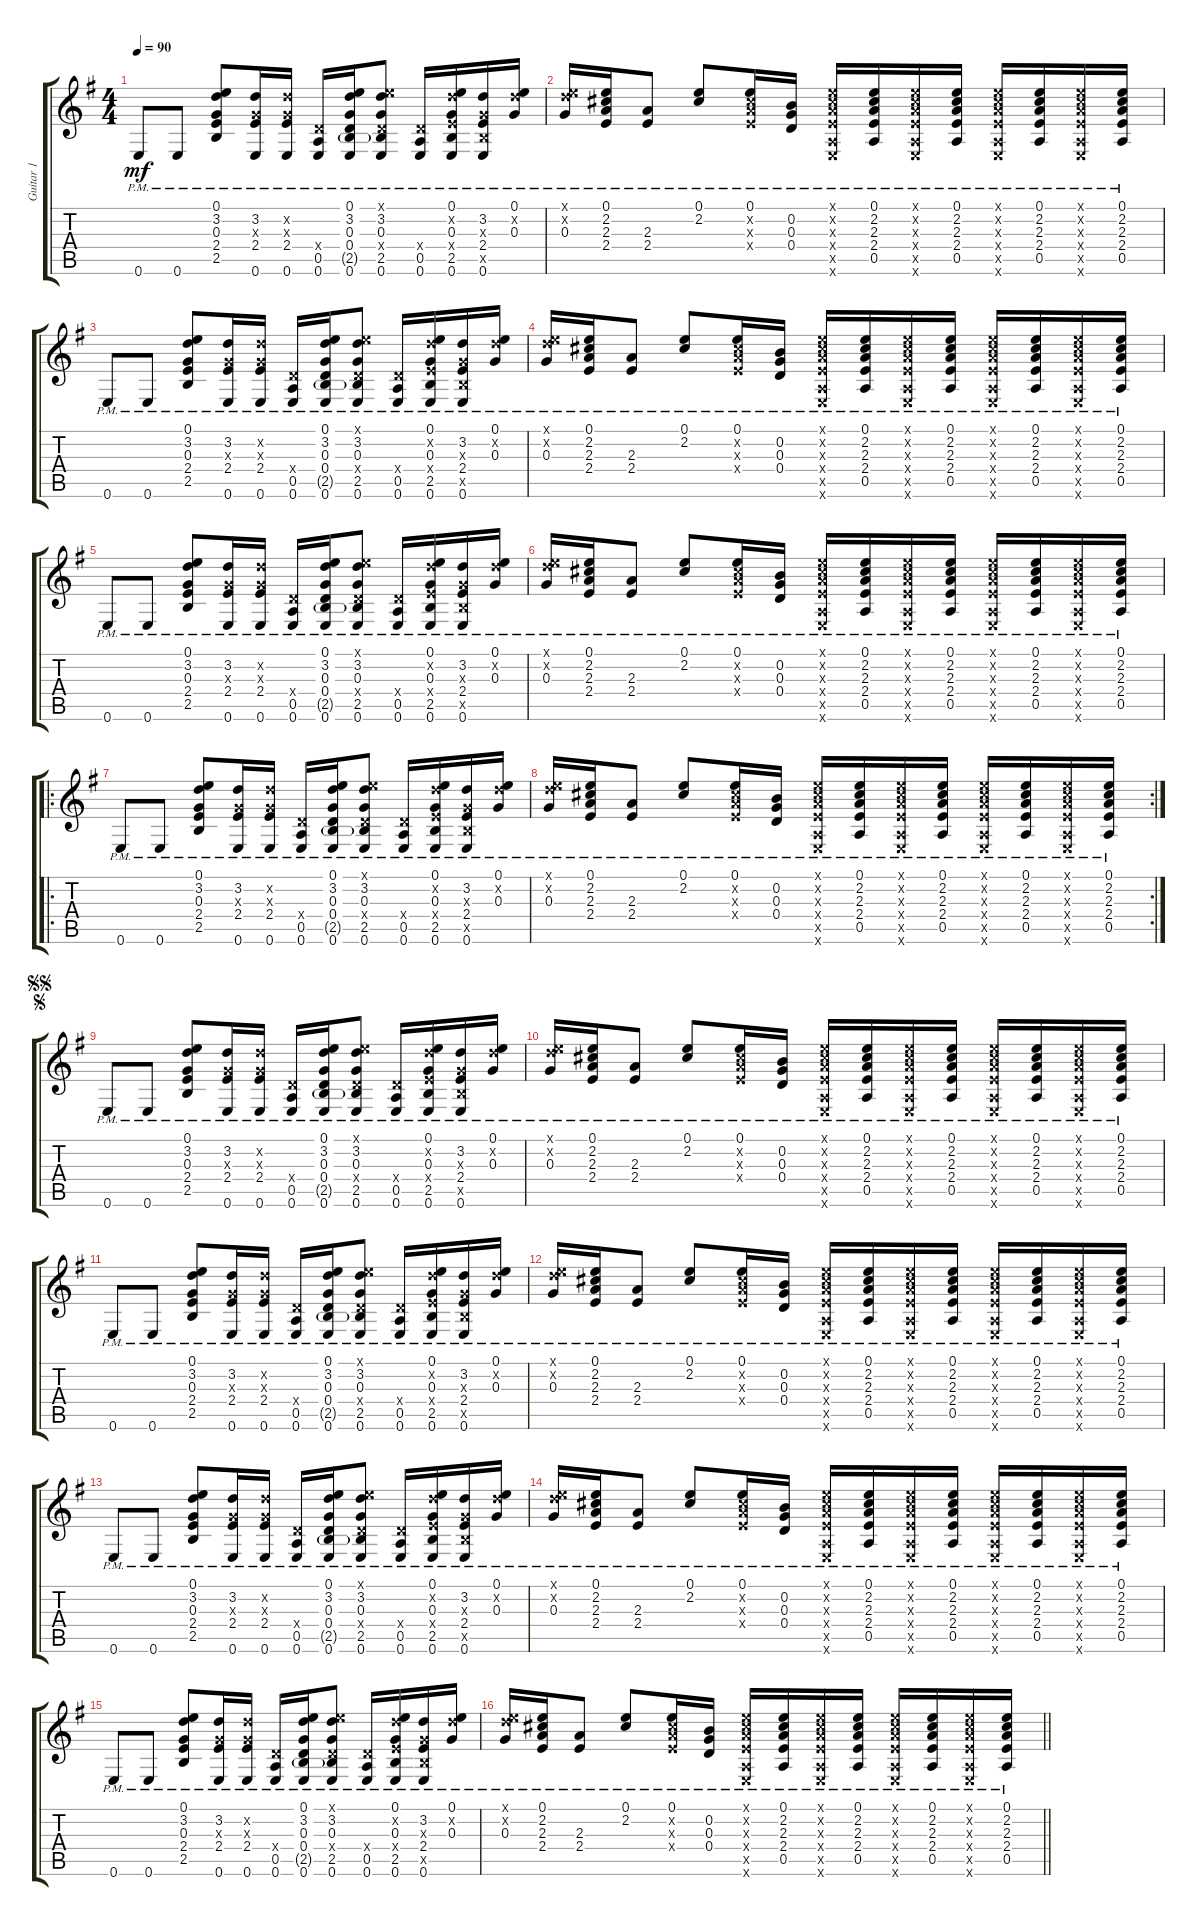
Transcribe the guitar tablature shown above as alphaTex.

\track ("Guitar 1" "Guitar 1") {instrument overdrivenguitar}
\staff {score tabs}
\tuning (E4 B3 G3 D3 A2 E2) {hide}
\ts (4 4)
\tempo 90
\clef g2
\ks g
0.6{pm}.8{dy mf instrument overdrivenguitar} 0.6{pm}.8 (0.1{pm} 3.2{pm} 0.3{pm} 2.4{pm} 2.5{pm}).8 (3.2{pm} 0.3{pm x} 2.4{pm} 0.6{pm}).16 (3.2{pm x} 0.3{pm x} 2.4{pm} 0.6{pm}).16 (0.4{pm x} 0.5{pm} 0.6{pm}).16 (0.1{pm} 3.2{pm} 0.3{pm} 0.4{pm} 2.5{g pm} 0.6{pm}).16 (0.1{pm x} 3.2{pm} 0.3{pm} 0.4{pm x} 2.5{pm} 0.6{pm}).8 (0.4{pm x} 0.5{pm} 0.6{pm}).16 (0.1{pm} 3.2{pm x} 0.3{pm} 2.4{pm x} 2.5{pm} 0.6{pm}).16 (3.2{pm} 0.3{pm x} 2.4{pm} 2.5{pm x} 0.6{pm}).16 (0.1{pm} 3.2{pm x} 0.3{pm}).16 |
(0.1{pm x} 3.2{pm x} 0.3{pm}).16 (0.1{pm} 2.2{pm} 2.3{pm} 2.4{pm}).16 (2.3{pm} 2.4{pm}).8 (0.1{pm} 2.2{pm}).8 (0.1{pm} 2.2{pm x} 2.3{pm x} 2.4{pm x}).16 (0.2{pm} 0.3{pm} 0.4{pm}).16 (0.1{pm x} 2.2{pm x} 2.3{pm x} 2.4{pm x} 0.5{pm x} 0.6{pm x}).16 (0.1{pm} 2.2{pm} 2.3{pm} 2.4{pm} 0.5{pm}).16 (0.1{pm x} 2.2{pm x} 2.3{pm x} 2.4{pm x} 0.5{pm x} 0.6{pm x}).16 (0.1{pm} 2.2{pm} 2.3{pm} 2.4{pm} 0.5{pm}).16 (0.1{pm x} 2.2{pm x} 2.3{pm x} 2.4{pm x} 0.5{pm x} 0.6{pm x}).16 (0.1{pm} 2.2{pm} 2.3{pm} 2.4{pm} 0.5{pm}).16 (0.1{pm x} 2.2{pm x} 2.3{pm x} 2.4{pm x} 0.5{pm x} 0.6{pm x}).16 (0.1{pm} 2.2{pm} 2.3{pm} 2.4{pm} 0.5{pm}).16 |
0.6{pm}.8 0.6{pm}.8 (0.1{pm} 3.2{pm} 0.3{pm} 2.4{pm} 2.5{pm}).8 (3.2{pm} 0.3{pm x} 2.4{pm} 0.6{pm}).16 (3.2{pm x} 0.3{pm x} 2.4{pm} 0.6{pm}).16 (0.4{pm x} 0.5{pm} 0.6{pm}).16 (0.1{pm} 3.2{pm} 0.3{pm} 0.4{pm} 2.5{g pm} 0.6{pm}).16 (0.1{pm x} 3.2{pm} 0.3{pm} 0.4{pm x} 2.5{pm} 0.6{pm}).8 (0.4{pm x} 0.5{pm} 0.6{pm}).16 (0.1{pm} 3.2{pm x} 0.3{pm} 2.4{pm x} 2.5{pm} 0.6{pm}).16 (3.2{pm} 0.3{pm x} 2.4{pm} 2.5{pm x} 0.6{pm}).16 (0.1{pm} 3.2{pm x} 0.3{pm}).16 |
(0.1{pm x} 3.2{pm x} 0.3{pm}).16 (0.1{pm} 2.2{pm} 2.3{pm} 2.4{pm}).16 (2.3{pm} 2.4{pm}).8 (0.1{pm} 2.2{pm}).8 (0.1{pm} 2.2{pm x} 2.3{pm x} 2.4{pm x}).16 (0.2{pm} 0.3{pm} 0.4{pm}).16 (0.1{pm x} 2.2{pm x} 2.3{pm x} 2.4{pm x} 0.5{pm x} 0.6{pm x}).16 (0.1{pm} 2.2{pm} 2.3{pm} 2.4{pm} 0.5{pm}).16 (0.1{pm x} 2.2{pm x} 2.3{pm x} 2.4{pm x} 0.5{pm x} 0.6{pm x}).16 (0.1{pm} 2.2{pm} 2.3{pm} 2.4{pm} 0.5{pm}).16 (0.1{pm x} 2.2{pm x} 2.3{pm x} 2.4{pm x} 0.5{pm x} 0.6{pm x}).16 (0.1{pm} 2.2{pm} 2.3{pm} 2.4{pm} 0.5{pm}).16 (0.1{pm x} 2.2{pm x} 2.3{pm x} 2.4{pm x} 0.5{pm x} 0.6{pm x}).16 (0.1{pm} 2.2{pm} 2.3{pm} 2.4{pm} 0.5{pm}).16 |
0.6{pm}.8 0.6{pm}.8 (0.1{pm} 3.2{pm} 0.3{pm} 2.4{pm} 2.5{pm}).8 (3.2{pm} 0.3{pm x} 2.4{pm} 0.6{pm}).16 (3.2{pm x} 0.3{pm x} 2.4{pm} 0.6{pm}).16 (0.4{pm x} 0.5{pm} 0.6{pm}).16 (0.1{pm} 3.2{pm} 0.3{pm} 0.4{pm} 2.5{g pm} 0.6{pm}).16 (0.1{pm x} 3.2{pm} 0.3{pm} 0.4{pm x} 2.5{pm} 0.6{pm}).8 (0.4{pm x} 0.5{pm} 0.6{pm}).16 (0.1{pm} 3.2{pm x} 0.3{pm} 2.4{pm x} 2.5{pm} 0.6{pm}).16 (3.2{pm} 0.3{pm x} 2.4{pm} 2.5{pm x} 0.6{pm}).16 (0.1{pm} 3.2{pm x} 0.3{pm}).16 |
(0.1{pm x} 3.2{pm x} 0.3{pm}).16 (0.1{pm} 2.2{pm} 2.3{pm} 2.4{pm}).16 (2.3{pm} 2.4{pm}).8 (0.1{pm} 2.2{pm}).8 (0.1{pm} 2.2{pm x} 2.3{pm x} 2.4{pm x}).16 (0.2{pm} 0.3{pm} 0.4{pm}).16 (0.1{pm x} 2.2{pm x} 2.3{pm x} 2.4{pm x} 0.5{pm x} 0.6{pm x}).16 (0.1{pm} 2.2{pm} 2.3{pm} 2.4{pm} 0.5{pm}).16 (0.1{pm x} 2.2{pm x} 2.3{pm x} 2.4{pm x} 0.5{pm x} 0.6{pm x}).16 (0.1{pm} 2.2{pm} 2.3{pm} 2.4{pm} 0.5{pm}).16 (0.1{pm x} 2.2{pm x} 2.3{pm x} 2.4{pm x} 0.5{pm x} 0.6{pm x}).16 (0.1{pm} 2.2{pm} 2.3{pm} 2.4{pm} 0.5{pm}).16 (0.1{pm x} 2.2{pm x} 2.3{pm x} 2.4{pm x} 0.5{pm x} 0.6{pm x}).16 (0.1{pm} 2.2{pm} 2.3{pm} 2.4{pm} 0.5{pm}).16 |
\ro
0.6{pm}.8 0.6{pm}.8 (0.1{pm} 3.2{pm} 0.3{pm} 2.4{pm} 2.5{pm}).8 (3.2{pm} 0.3{pm x} 2.4{pm} 0.6{pm}).16 (3.2{pm x} 0.3{pm x} 2.4{pm} 0.6{pm}).16 (0.4{pm x} 0.5{pm} 0.6{pm}).16 (0.1{pm} 3.2{pm} 0.3{pm} 0.4{pm} 2.5{g pm} 0.6{pm}).16 (0.1{pm x} 3.2{pm} 0.3{pm} 0.4{pm x} 2.5{pm} 0.6{pm}).8 (0.4{pm x} 0.5{pm} 0.6{pm}).16 (0.1{pm} 3.2{pm x} 0.3{pm} 2.4{pm x} 2.5{pm} 0.6{pm}).16 (3.2{pm} 0.3{pm x} 2.4{pm} 2.5{pm x} 0.6{pm}).16 (0.1{pm} 3.2{pm x} 0.3{pm}).16 |
\rc 2
(0.1{pm x} 3.2{pm x} 0.3{pm}).16 (0.1{pm} 2.2{pm} 2.3{pm} 2.4{pm}).16 (2.3{pm} 2.4{pm}).8 (0.1{pm} 2.2{pm}).8 (0.1{pm} 2.2{pm x} 2.3{pm x} 2.4{pm x}).16 (0.2{pm} 0.3{pm} 0.4{pm}).16 (0.1{pm x} 2.2{pm x} 2.3{pm x} 2.4{pm x} 0.5{pm x} 0.6{pm x}).16 (0.1{pm} 2.2{pm} 2.3{pm} 2.4{pm} 0.5{pm}).16 (0.1{pm x} 2.2{pm x} 2.3{pm x} 2.4{pm x} 0.5{pm x} 0.6{pm x}).16 (0.1{pm} 2.2{pm} 2.3{pm} 2.4{pm} 0.5{pm}).16 (0.1{pm x} 2.2{pm x} 2.3{pm x} 2.4{pm x} 0.5{pm x} 0.6{pm x}).16 (0.1{pm} 2.2{pm} 2.3{pm} 2.4{pm} 0.5{pm}).16 (0.1{pm x} 2.2{pm x} 2.3{pm x} 2.4{pm x} 0.5{pm x} 0.6{pm x}).16 (0.1{pm} 2.2{pm} 2.3{pm} 2.4{pm} 0.5{pm}).16 |
\jump segno
\jump segnosegno
0.6{pm}.8 0.6{pm}.8 (0.1{pm} 3.2{pm} 0.3{pm} 2.4{pm} 2.5{pm}).8 (3.2{pm} 0.3{pm x} 2.4{pm} 0.6{pm}).16 (3.2{pm x} 0.3{pm x} 2.4{pm} 0.6{pm}).16 (0.4{pm x} 0.5{pm} 0.6{pm}).16 (0.1{pm} 3.2{pm} 0.3{pm} 0.4{pm} 2.5{g pm} 0.6{pm}).16 (0.1{pm x} 3.2{pm} 0.3{pm} 0.4{pm x} 2.5{pm} 0.6{pm}).8 (0.4{pm x} 0.5{pm} 0.6{pm}).16 (0.1{pm} 3.2{pm x} 0.3{pm} 2.4{pm x} 2.5{pm} 0.6{pm}).16 (3.2{pm} 0.3{pm x} 2.4{pm} 2.5{pm x} 0.6{pm}).16 (0.1{pm} 3.2{pm x} 0.3{pm}).16 |
(0.1{pm x} 3.2{pm x} 0.3{pm}).16 (0.1{pm} 2.2{pm} 2.3{pm} 2.4{pm}).16 (2.3{pm} 2.4{pm}).8 (0.1{pm} 2.2{pm}).8 (0.1{pm} 2.2{pm x} 2.3{pm x} 2.4{pm x}).16 (0.2{pm} 0.3{pm} 0.4{pm}).16 (0.1{pm x} 2.2{pm x} 2.3{pm x} 2.4{pm x} 0.5{pm x} 0.6{pm x}).16 (0.1{pm} 2.2{pm} 2.3{pm} 2.4{pm} 0.5{pm}).16 (0.1{pm x} 2.2{pm x} 2.3{pm x} 2.4{pm x} 0.5{pm x} 0.6{pm x}).16 (0.1{pm} 2.2{pm} 2.3{pm} 2.4{pm} 0.5{pm}).16 (0.1{pm x} 2.2{pm x} 2.3{pm x} 2.4{pm x} 0.5{pm x} 0.6{pm x}).16 (0.1{pm} 2.2{pm} 2.3{pm} 2.4{pm} 0.5{pm}).16 (0.1{pm x} 2.2{pm x} 2.3{pm x} 2.4{pm x} 0.5{pm x} 0.6{pm x}).16 (0.1{pm} 2.2{pm} 2.3{pm} 2.4{pm} 0.5{pm}).16 |
0.6{pm}.8 0.6{pm}.8 (0.1{pm} 3.2{pm} 0.3{pm} 2.4{pm} 2.5{pm}).8 (3.2{pm} 0.3{pm x} 2.4{pm} 0.6{pm}).16 (3.2{pm x} 0.3{pm x} 2.4{pm} 0.6{pm}).16 (0.4{pm x} 0.5{pm} 0.6{pm}).16 (0.1{pm} 3.2{pm} 0.3{pm} 0.4{pm} 2.5{g pm} 0.6{pm}).16 (0.1{pm x} 3.2{pm} 0.3{pm} 0.4{pm x} 2.5{pm} 0.6{pm}).8 (0.4{pm x} 0.5{pm} 0.6{pm}).16 (0.1{pm} 3.2{pm x} 0.3{pm} 2.4{pm x} 2.5{pm} 0.6{pm}).16 (3.2{pm} 0.3{pm x} 2.4{pm} 2.5{pm x} 0.6{pm}).16 (0.1{pm} 3.2{pm x} 0.3{pm}).16 |
(0.1{pm x} 3.2{pm x} 0.3{pm}).16 (0.1{pm} 2.2{pm} 2.3{pm} 2.4{pm}).16 (2.3{pm} 2.4{pm}).8 (0.1{pm} 2.2{pm}).8 (0.1{pm} 2.2{pm x} 2.3{pm x} 2.4{pm x}).16 (0.2{pm} 0.3{pm} 0.4{pm}).16 (0.1{pm x} 2.2{pm x} 2.3{pm x} 2.4{pm x} 0.5{pm x} 0.6{pm x}).16 (0.1{pm} 2.2{pm} 2.3{pm} 2.4{pm} 0.5{pm}).16 (0.1{pm x} 2.2{pm x} 2.3{pm x} 2.4{pm x} 0.5{pm x} 0.6{pm x}).16 (0.1{pm} 2.2{pm} 2.3{pm} 2.4{pm} 0.5{pm}).16 (0.1{pm x} 2.2{pm x} 2.3{pm x} 2.4{pm x} 0.5{pm x} 0.6{pm x}).16 (0.1{pm} 2.2{pm} 2.3{pm} 2.4{pm} 0.5{pm}).16 (0.1{pm x} 2.2{pm x} 2.3{pm x} 2.4{pm x} 0.5{pm x} 0.6{pm x}).16 (0.1{pm} 2.2{pm} 2.3{pm} 2.4{pm} 0.5{pm}).16 |
0.6{pm}.8 0.6{pm}.8 (0.1{pm} 3.2{pm} 0.3{pm} 2.4{pm} 2.5{pm}).8 (3.2{pm} 0.3{pm x} 2.4{pm} 0.6{pm}).16 (3.2{pm x} 0.3{pm x} 2.4{pm} 0.6{pm}).16 (0.4{pm x} 0.5{pm} 0.6{pm}).16 (0.1{pm} 3.2{pm} 0.3{pm} 0.4{pm} 2.5{g pm} 0.6{pm}).16 (0.1{pm x} 3.2{pm} 0.3{pm} 0.4{pm x} 2.5{pm} 0.6{pm}).8 (0.4{pm x} 0.5{pm} 0.6{pm}).16 (0.1{pm} 3.2{pm x} 0.3{pm} 2.4{pm x} 2.5{pm} 0.6{pm}).16 (3.2{pm} 0.3{pm x} 2.4{pm} 2.5{pm x} 0.6{pm}).16 (0.1{pm} 3.2{pm x} 0.3{pm}).16 |
(0.1{pm x} 3.2{pm x} 0.3{pm}).16 (0.1{pm} 2.2{pm} 2.3{pm} 2.4{pm}).16 (2.3{pm} 2.4{pm}).8 (0.1{pm} 2.2{pm}).8 (0.1{pm} 2.2{pm x} 2.3{pm x} 2.4{pm x}).16 (0.2{pm} 0.3{pm} 0.4{pm}).16 (0.1{pm x} 2.2{pm x} 2.3{pm x} 2.4{pm x} 0.5{pm x} 0.6{pm x}).16 (0.1{pm} 2.2{pm} 2.3{pm} 2.4{pm} 0.5{pm}).16 (0.1{pm x} 2.2{pm x} 2.3{pm x} 2.4{pm x} 0.5{pm x} 0.6{pm x}).16 (0.1{pm} 2.2{pm} 2.3{pm} 2.4{pm} 0.5{pm}).16 (0.1{pm x} 2.2{pm x} 2.3{pm x} 2.4{pm x} 0.5{pm x} 0.6{pm x}).16 (0.1{pm} 2.2{pm} 2.3{pm} 2.4{pm} 0.5{pm}).16 (0.1{pm x} 2.2{pm x} 2.3{pm x} 2.4{pm x} 0.5{pm x} 0.6{pm x}).16 (0.1{pm} 2.2{pm} 2.3{pm} 2.4{pm} 0.5{pm}).16 |
0.6{pm}.8 0.6{pm}.8 (0.1{pm} 3.2{pm} 0.3{pm} 2.4{pm} 2.5{pm}).8 (3.2{pm} 0.3{pm x} 2.4{pm} 0.6{pm}).16 (3.2{pm x} 0.3{pm x} 2.4{pm} 0.6{pm}).16 (0.4{pm x} 0.5{pm} 0.6{pm}).16 (0.1{pm} 3.2{pm} 0.3{pm} 0.4{pm} 2.5{g pm} 0.6{pm}).16 (0.1{pm x} 3.2{pm} 0.3{pm} 0.4{pm x} 2.5{pm} 0.6{pm}).8 (0.4{pm x} 0.5{pm} 0.6{pm}).16 (0.1{pm} 3.2{pm x} 0.3{pm} 2.4{pm x} 2.5{pm} 0.6{pm}).16 (3.2{pm} 0.3{pm x} 2.4{pm} 2.5{pm x} 0.6{pm}).16 (0.1{pm} 3.2{pm x} 0.3{pm}).16 |
\barLineRight lightlight
(0.1{pm x} 3.2{pm x} 0.3{pm}).16 (0.1{pm} 2.2{pm} 2.3{pm} 2.4{pm}).16 (2.3{pm} 2.4{pm}).8 (0.1{pm} 2.2{pm}).8 (0.1{pm} 2.2{pm x} 2.3{pm x} 2.4{pm x}).16 (0.2{pm} 0.3{pm} 0.4{pm}).16 (0.1{pm x} 2.2{pm x} 2.3{pm x} 2.4{pm x} 0.5{pm x} 0.6{pm x}).16 (0.1{pm} 2.2{pm} 2.3{pm} 2.4{pm} 0.5{pm}).16 (0.1{pm x} 2.2{pm x} 2.3{pm x} 2.4{pm x} 0.5{pm x} 0.6{pm x}).16 (0.1{pm} 2.2{pm} 2.3{pm} 2.4{pm} 0.5{pm}).16 (0.1{pm x} 2.2{pm x} 2.3{pm x} 2.4{pm x} 0.5{pm x} 0.6{pm x}).16 (0.1{pm} 2.2{pm} 2.3{pm} 2.4{pm} 0.5{pm}).16 (0.1{pm x} 2.2{pm x} 2.3{pm x} 2.4{pm x} 0.5{pm x} 0.6{pm x}).16 (0.1{pm} 2.2{pm} 2.3{pm} 2.4{pm} 0.5{pm}).16
